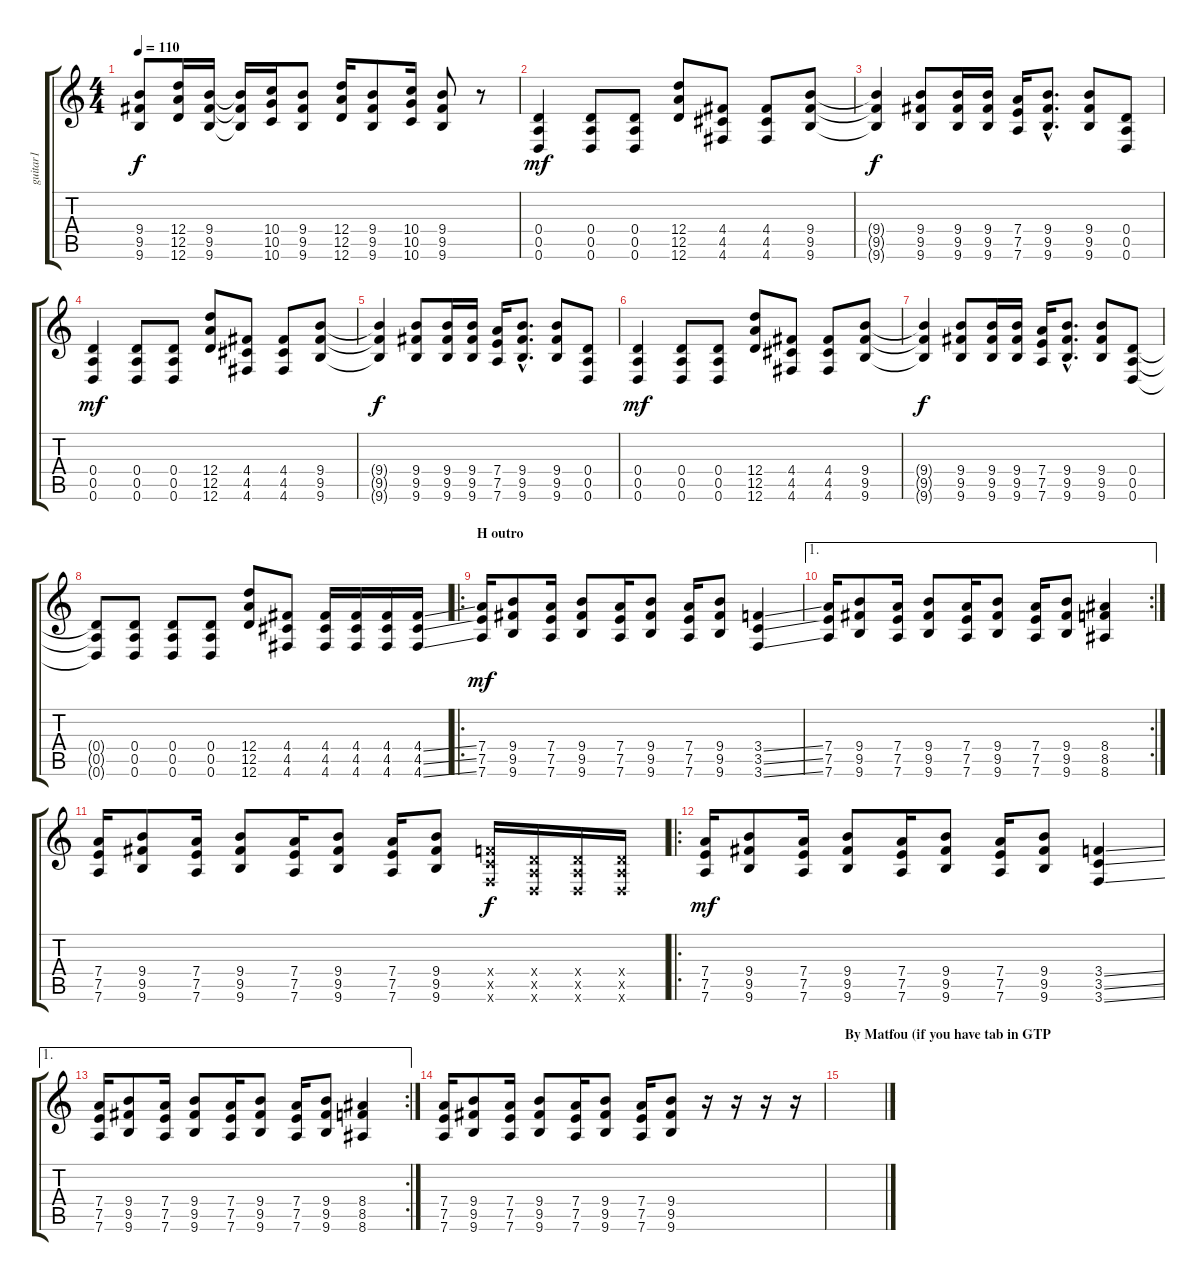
\track ("guitar1" "guitar1") {instrument distortionguitar}
\staff {score tabs}
\tuning (E4 B3 G3 D3 A2 D2) {hide}
\ts (4 4)
\tempo 110
\clef g2
\ks c
(9.4 9.5 9.6).8{dy f} (12.4 12.5 12.6).16 (9.4 9.5 9.6).16 (9.4{t} 9.5{t} 9.6{t}).16 (10.4 10.5 10.6).16 (9.4 9.5 9.6).8 (12.4 12.5 12.6).16 (9.4 9.5 9.6).8 (10.4 10.5 10.6).16 (9.4 9.5 9.6).8 r.8 |
(0.4 0.5 0.6).4{dy mf} (0.4 0.5 0.6).8 (0.4 0.5 0.6).8 (12.4 12.5 12.6).8 (4.4 4.5 4.6).8 (4.4 4.5 4.6).8 (9.4 9.5 9.6).8 |
(9.4{t} 9.5{t} 9.6{t}).4{dy f} (9.4 9.5 9.6).8 (9.4 9.5 9.6).16 (9.4 9.5 9.6).16 (7.4 7.5 7.6).16 (9.4{hac} 9.5{hac} 9.6{hac}).8{d} (9.4 9.5 9.6).8 (0.4 0.5 0.6).8 |
(0.4 0.5 0.6).4{dy mf} (0.4 0.5 0.6).8 (0.4 0.5 0.6).8 (12.4 12.5 12.6).8 (4.4 4.5 4.6).8 (4.4 4.5 4.6).8 (9.4 9.5 9.6).8 |
(9.4{t} 9.5{t} 9.6{t}).4{dy f} (9.4 9.5 9.6).8 (9.4 9.5 9.6).16 (9.4 9.5 9.6).16 (7.4 7.5 7.6).16 (9.4{hac} 9.5{hac} 9.6{hac}).8{d} (9.4 9.5 9.6).8 (0.4 0.5 0.6).8 |
(0.4 0.5 0.6).4{dy mf} (0.4 0.5 0.6).8 (0.4 0.5 0.6).8 (12.4 12.5 12.6).8 (4.4 4.5 4.6).8 (4.4 4.5 4.6).8 (9.4 9.5 9.6).8 |
(9.4{t} 9.5{t} 9.6{t}).4{dy f} (9.4 9.5 9.6).8 (9.4 9.5 9.6).16 (9.4 9.5 9.6).16 (7.4 7.5 7.6).16 (9.4{hac} 9.5{hac} 9.6{hac}).8{d} (9.4 9.5 9.6).8 (0.4 0.5 0.6).8 |
(0.4{t} 0.5{t} 0.6{t}).8 (0.4 0.5 0.6).8 (0.4 0.5 0.6).8 (0.4 0.5 0.6).8 (12.4 12.5 12.6).8 (4.4 4.5 4.6).8 (4.4 4.5 4.6).16 (4.4 4.5 4.6).16 (4.4 4.5 4.6).16 (4.4{ss} 4.5{ss} 4.6{ss}).16 |
\ro
\section ("" "H outro")
(7.4 7.5 7.6).16{dy mf} (9.4 9.5 9.6).8 (7.4 7.5 7.6).16 (9.4 9.5 9.6).8 (7.4 7.5 7.6).16 (9.4 9.5 9.6).8 (7.4 7.5 7.6).16 (9.4 9.5 9.6).8 (3.4{ss} 3.5{ss} 3.6{ss}).4 |
\ae 1
\rc 2
(7.4 7.5 7.6).16 (9.4 9.5 9.6).8 (7.4 7.5 7.6).16 (9.4 9.5 9.6).8 (7.4 7.5 7.6).16 (9.4 9.5 9.6).8 (7.4 7.5 7.6).16 (9.4 9.5 9.6).8 (8.4 8.5 8.6).4 |
(7.4 7.5 7.6).16 (9.4 9.5 9.6).8 (7.4 7.5 7.6).16 (9.4 9.5 9.6).8 (7.4 7.5 7.6).16 (9.4 9.5 9.6).8 (7.4 7.5 7.6).16 (9.4 9.5 9.6).8 (3.4{x} 3.5{x} 3.6{x}).16{dy f} (0.4{x} 0.5{x} 0.6{x}).16 (0.4{x} 0.5{x} 0.6{x}).16 (0.4{x} 0.5{x} 0.6{x}).16 |
\ro
(7.4 7.5 7.6).16{dy mf} (9.4 9.5 9.6).8 (7.4 7.5 7.6).16 (9.4 9.5 9.6).8 (7.4 7.5 7.6).16 (9.4 9.5 9.6).8 (7.4 7.5 7.6).16 (9.4 9.5 9.6).8 (3.4{ss} 3.5{ss} 3.6{ss}).4 |
\ae 1
\rc 2
(7.4 7.5 7.6).16 (9.4 9.5 9.6).8 (7.4 7.5 7.6).16 (9.4 9.5 9.6).8 (7.4 7.5 7.6).16 (9.4 9.5 9.6).8 (7.4 7.5 7.6).16 (9.4 9.5 9.6).8 (8.4 8.5 8.6).4 |
(7.4 7.5 7.6).16 (9.4 9.5 9.6).8 (7.4 7.5 7.6).16 (9.4 9.5 9.6).8 (7.4 7.5 7.6).16 (9.4 9.5 9.6).8 (7.4 7.5 7.6).16 (9.4 9.5 9.6).8 r.16 r.16 r.16 r.16 |
\section ("" "By Matfou (if you have tab in GTP")
